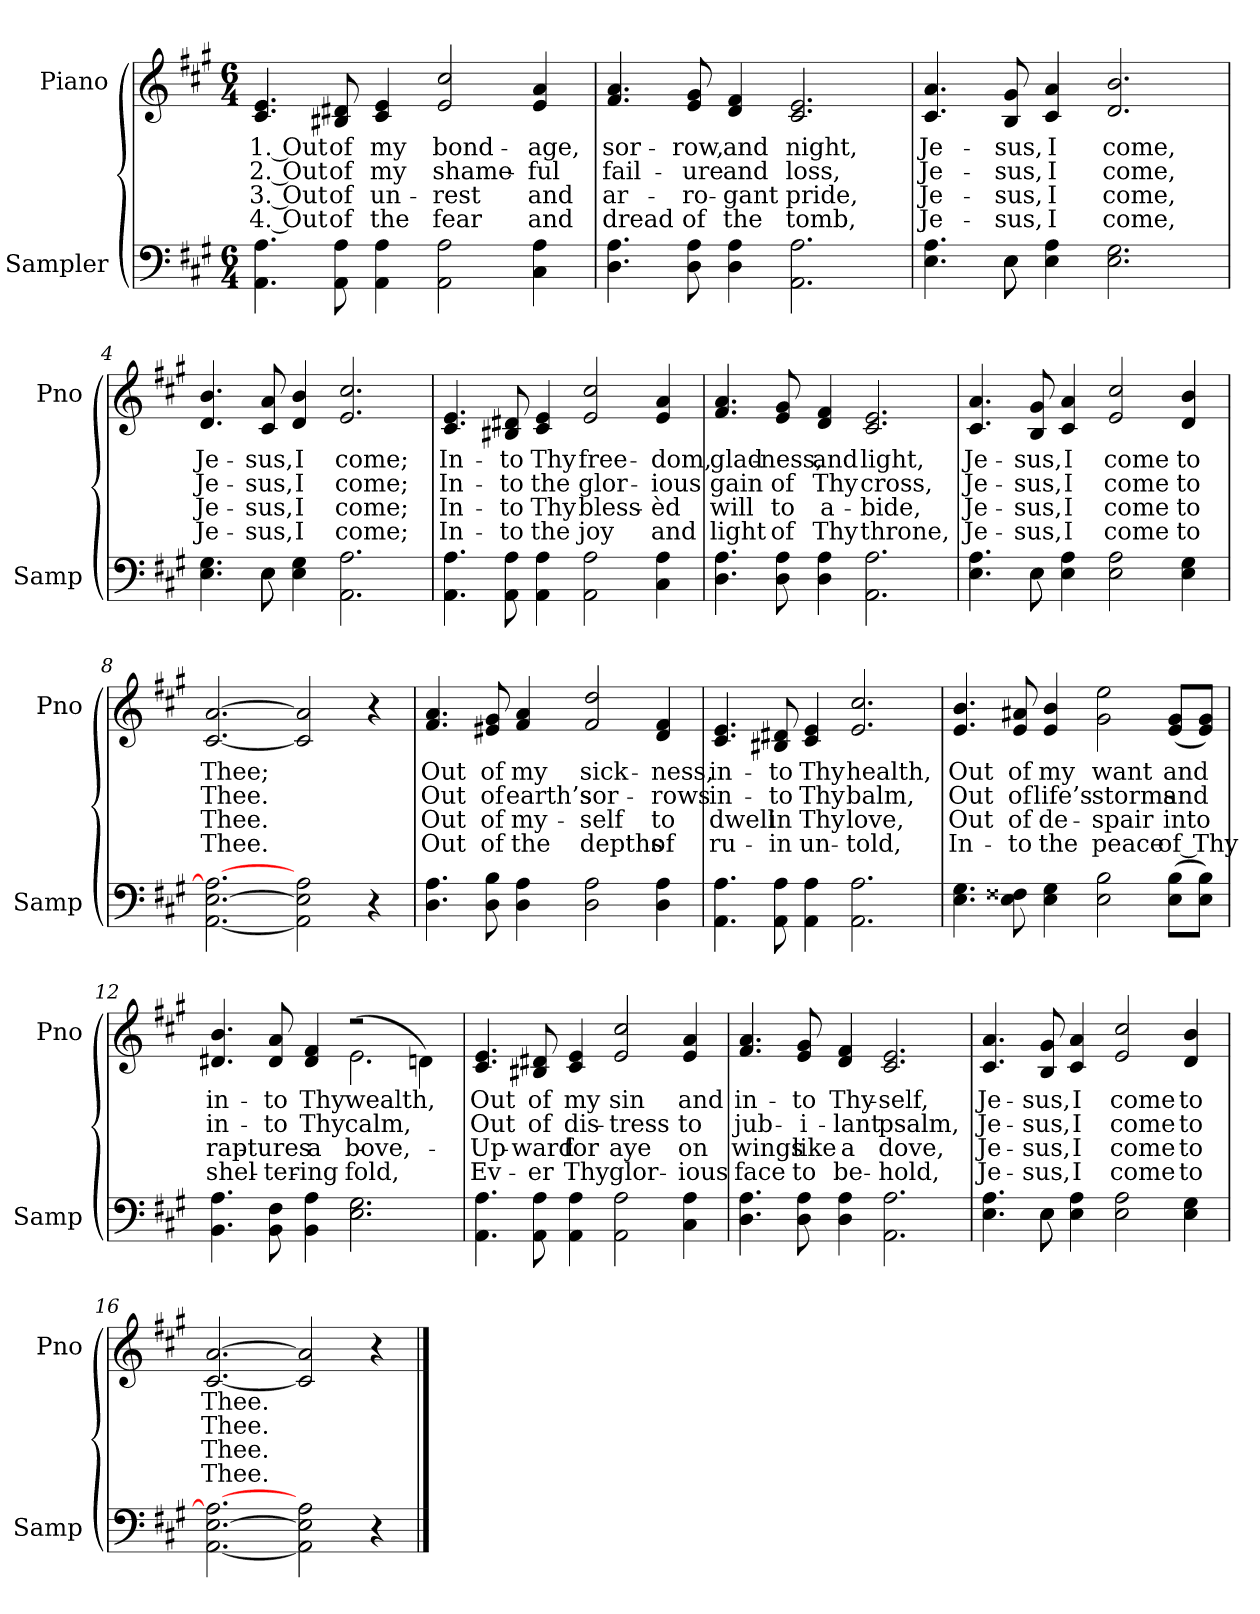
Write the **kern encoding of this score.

**kern	**kern	**text	**text	**text	**text
*part2	*part1	*part1	*part1	*part1	*part1
*staff2	*staff1	*staff1	*staff1	*staff1	*staff1
*I"Sampler	*I"Piano	*	*	*	*
*I'Samp	*I'Pno	*	*	*	*
*clefF4	*clefG2	*	*	*	*
*k[f#c#g#]	*k[f#c#g#]	*	*	*	*
*A:	*A:	*	*	*	*
*M6/4	*M6/4	*	*	*	*
=1	=1	=1	=1	=1	=1
4.AA\ 4.A\	4.c#/ 4.e/	1. Out	2. Out	3. Out	4. Out
8AA\ 8A\	8B#X/ 8d#X/	of	of	of	of
4AA\ 4A\	4c#/ 4e/	my	my	un-	the
2AA\ 2A\	2e/ 2cc#/	bond-	shame-	-rest	fear
4C#\ 4A\	4e/ 4a/	-age,	-ful	and	and
=2	=2	=2	=2	=2	=2
4.D\ 4.A\	4.f#/ 4.a/	sor-	fail-	ar-	dread
8D\ 8A\	8e/ 8g#/	-row,	-ure	-ro-	of
4D\ 4A\	4d/ 4f#/	and	and	-gant	the
2.AA\ 2.A\	2.c#/ 2.e/	night,	loss,	pride,	tomb,
=3	=3	=3	=3	=3	=3
*^	*	*	*	*	*
4.E\ 4.A\	4.ryy	4.c#/ 4.a/	Je-	Je-	Je-	Je-
8E\	8E	8B/ 8g#/	-sus,	-sus,	-sus,	-sus,
4E\ 4A\	1ryy	4c#/ 4a/	I	I	I	I
2.E\ 2.G#\	.	2.d/ 2.b/	come,	come,	come,	come,
=4	=4	=4	=4	=4	=4	=4
4.E\ 4.G#\	4.ryy	4.d/ 4.b/	Je-	Je-	Je-	Je-
8E\	8E	8c#/ 8a/	-sus,	-sus,	-sus,	-sus,
4E\ 4G#\	1ryy	4d/ 4b/	I	I	I	I
2.AA\ 2.A\	.	2.e/ 2.cc#/	come;	come;	come;	come;
*v	*v	*	*	*	*	*
=5	=5	=5	=5	=5	=5
4.AA\ 4.A\	4.c#/ 4.e/	In-	In-	In-	In-
8AA\ 8A\	8B#X/ 8d#X/	-to	-to	-to	-to
4AA\ 4A\	4c#/ 4e/	Thy	the	Thy	the
2AA\ 2A\	2e/ 2cc#/	free-	glor-	bless-	joy
4C#\ 4A\	4e/ 4a/	-dom,	-ious	-èd	and
=6	=6	=6	=6	=6	=6
4.D\ 4.A\	4.f#/ 4.a/	glad-	gain	will	light
8D\ 8A\	8e/ 8g#/	-ness,	of	to	of
4D\ 4A\	4d/ 4f#/	and	Thy	a-	Thy
2.AA\ 2.A\	2.c#/ 2.e/	light,	cross,	-bide,	throne,
=7	=7	=7	=7	=7	=7
*^	*	*	*	*	*
4.E\ 4.A\	4.ryy	4.c#/ 4.a/	Je-	Je-	Je-	Je-
8E\	8E	8B/ 8g#/	-sus,	-sus,	-sus,	-sus,
4E\ 4A\	1ryy	4c#/ 4a/	I	I	I	I
2E\ 2A\	.	2e/ 2cc#/	come	come	come	come
4E\ 4G#\	.	4d/ 4b/	to	to	to	to
*v	*v	*	*	*	*	*
=8	=8	=8	=8	=8	=8
[2.AA [2.E 2.A_	[2.c# [2.a	Thee;	Thee.	Thee.	Thee.
2AA\] 2E\] 2A\	2c#] 2a]	.	.	.	.
4r	4r	.	.	.	.
=9	=9	=9	=9	=9	=9
4.D\ 4.A\	4.f#/ 4.a/	Out	Out	Out	Out
8D\ 8B\	8e#X/ 8g#/	of	of	of	of
4D\ 4A\	4f#/ 4a/	my	earth’s	my-	the
2D\ 2A\	2f#/ 2dd/	sick-	sor-	-self	depths
4D\ 4A\	4d/ 4f#/	-ness,	-rows	to	of
=10	=10	=10	=10	=10	=10
4.AA\ 4.A\	4.c#/ 4.e/	in-	in-	dwell	ru-
8AA\ 8A\	8B#X/ 8d#X/	-to	-to	in	-in
4AA\ 4A\	4c#/ 4e/	Thy	Thy	Thy	un-
2.AA\ 2.A\	2.e/ 2.cc#/	health,	balm,	love,	-told,
=11	=11	=11	=11	=11	=11
4.E\ 4.G#\	4.e/ 4.b/	Out	Out	Out	In-
8E\ 8F##X\	8e/ 8a#X/	of	of	of	-to
4E\ 4G#\	4e/ 4b/	my	life’s	de-	the
2E\ 2B\	2g#\ 2ee\	want	storms	-spair	peace
(8E\ 8B\L	(8e/ 8g#/L	and	and	into	of Thy
8E\ 8B\J)	8e/ 8g#/J)	.	.	.	.
=12	=12	=12	=12	=12	=12
*	*^	*	*	*	*
4.BB\ 4.A\	4.d#X/ 4.b/	2.ryy	in-	in-	rap-	shel-
8BB\ 8F#\	8d#/ 8a/	.	-to	-to	-tures	-ter-
4BB\ 4A\	4d#/ 4f#/	.	Thy	Thy	a-	-ing
2.E\ 2.G#\	(2r	2.e	wealth,	calm,	-bove,	fold,
.	4dn\)	.	.	.	.	.
*	*v	*v	*	*	*	*
=13	=13	=13	=13	=13	=13
4.AA\ 4.A\	4.c#/ 4.e/	Out	Out	Up-	Ev-
8AA\ 8A\	8B#X/ 8d#X/	of	of	-ward	-er
4AA\ 4A\	4c#/ 4e/	my	dis-	for	Thy
2AA\ 2A\	2e/ 2cc#/	sin	-tress	aye	glor-
4C#\ 4A\	4e/ 4a/	and	to	on	-ious
=14	=14	=14	=14	=14	=14
4.D\ 4.A\	4.f#/ 4.a/	in-	jub-	wings	face
8D\ 8A\	8e/ 8g#/	-to	-i-	like	to
4D\ 4A\	4d/ 4f#/	Thy-	-lant	a	be-
2.AA\ 2.A\	2.c#/ 2.e/	-self,	psalm,	dove,	-hold,
=15	=15	=15	=15	=15	=15
*^	*	*	*	*	*
4.E\ 4.A\	4.ryy	4.c#/ 4.a/	Je-	Je-	Je-	Je-
8E\	8E	8B/ 8g#/	-sus,	-sus,	-sus,	-sus,
4E\ 4A\	1ryy	4c#/ 4a/	I	I	I	I
2E\ 2A\	.	2e/ 2cc#/	come	come	come	come
4E\ 4G#\	.	4d/ 4b/	to	to	to	to
*v	*v	*	*	*	*	*
=16	=16	=16	=16	=16	=16
[2.AA [2.E 2.A_	[2.c# [2.a	Thee.	Thee.	Thee.	Thee.
2AA\] 2E\] 2A\	2c#/] 2a/]	.	.	.	.
4r	4r	.	.	.	.
==	==	==	==	==	==
*-	*-	*-	*-	*-	*-
